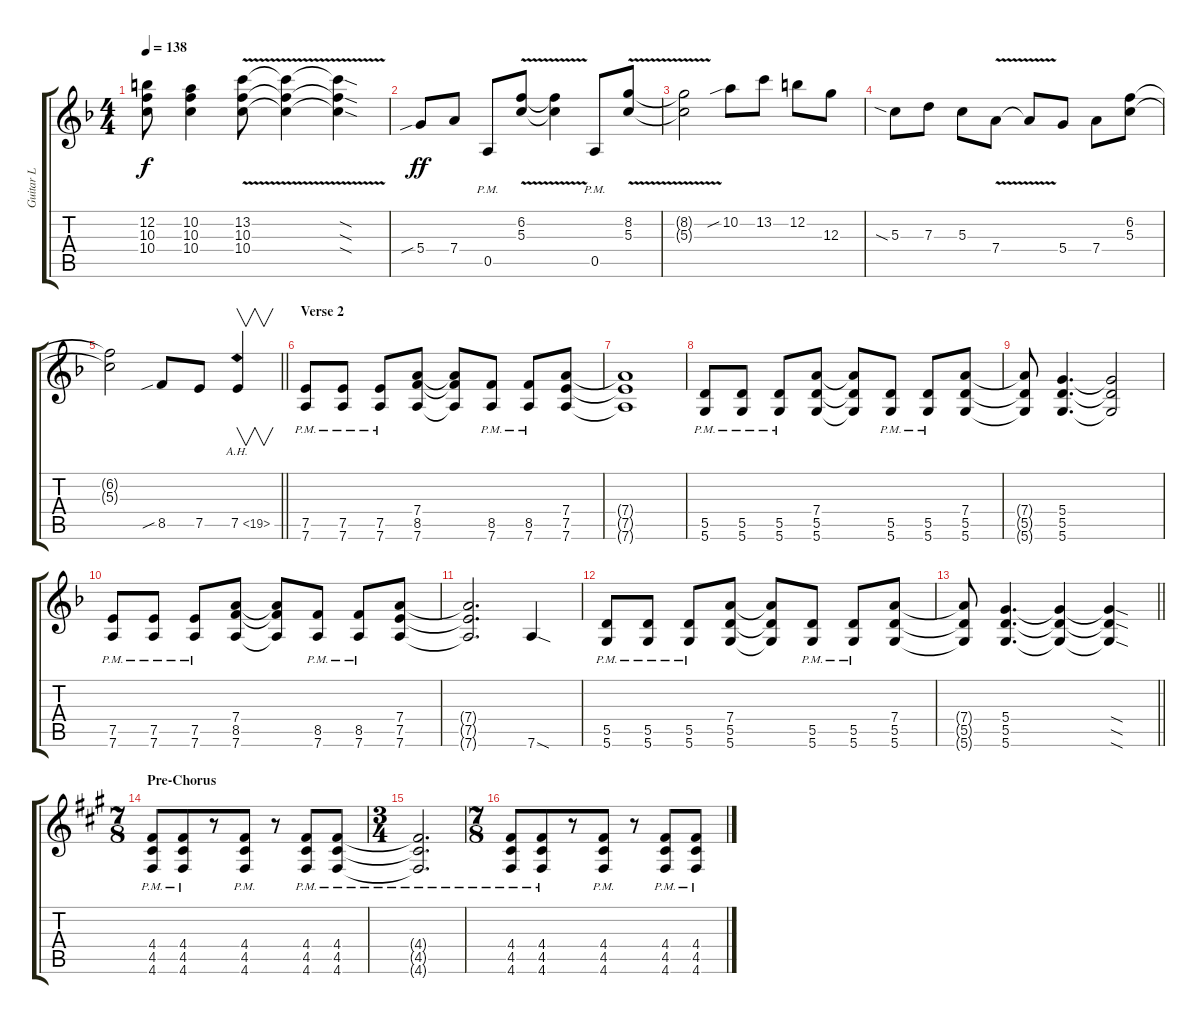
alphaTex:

\track ("Guitar L" "Guitar L") {instrument overdrivenguitar}
\staff {score tabs}
\tuning (E4 B3 G3 D3 A2 D2) {hide}
\ts (4 4)
\tempo 138
\clef g2
\ks f
(12.2{t} 10.3{t} 10.4{t}).8{dy f} (10.2 10.3 10.4).4 (13.2{v} 10.3{v} 10.4{v}).8 (13.2{v t} 10.3{v t} 10.4{v t}).4 (13.2{sod t} 10.3{sod t} 10.4{sod t}).4 |
5.4{sib}.8{dy ff} 7.4.8 0.5{pm}.8 (6.2{v} 5.3{v}).8 (6.2{v t} 5.3{v t}).4 0.5{pm}.8 (8.2{v} 5.3{v}).8 |
(8.2{v t} 5.3{v t}).2 10.2{sib}.8 13.2.8 12.2.8 12.3.8 |
5.3{sia}.8 7.3.8 5.3.8 7.4{v}.8 7.4{v t}.8 5.4.8 7.4.8 (6.2 5.3).8 |
\barLineRight lightlight
(6.2{t} 5.3{t}).2 8.5{sib}.8 7.5.8 7.5{ah 12}.4{v} |
\section ("" "Verse 2")
(7.5{pm} 7.6{pm}).8 (7.5{pm} 7.6{pm}).8 (7.5{pm} 7.6{pm}).8 (7.4 8.5 7.6).8 (7.4{t} 8.5{t} 7.6{t}).8 (8.5{pm} 7.6{pm}).8 (8.5{pm} 7.6{pm}).8 (7.4 7.5 7.6).8 |
(7.4{t} 7.5{t} 7.6{t}).1 |
(5.5{pm} 5.6{pm}).8 (5.5{pm} 5.6{pm}).8 (5.5{pm} 5.6{pm}).8 (7.4 5.5 5.6).8 (7.4{t} 5.5{t} 5.6{t}).8 (5.5{pm} 5.6{pm}).8 (5.5{pm} 5.6{pm}).8 (7.4 5.5 5.6).8 |
(7.4{t} 5.5{t} 5.6{t}).8 (5.4 5.5 5.6).4{d} (5.4{t} 5.5{t} 5.6{t}).2 |
(7.5{pm} 7.6{pm}).8 (7.5{pm} 7.6{pm}).8 (7.5{pm} 7.6{pm}).8 (7.4 8.5 7.6).8 (7.4{t} 8.5{t} 7.6{t}).8 (8.5{pm} 7.6{pm}).8 (8.5{pm} 7.6{pm}).8 (7.4 7.5 7.6).8 |
(7.4{t} 7.5{t} 7.6{t}).2{d} 7.6{sod}.4 |
(5.5{pm} 5.6{pm}).8 (5.5{pm} 5.6{pm}).8 (5.5{pm} 5.6{pm}).8 (7.4 5.5 5.6).8 (7.4{t} 5.5{t} 5.6{t}).8 (5.5{pm} 5.6{pm}).8 (5.5{pm} 5.6{pm}).8 (7.4 5.5 5.6).8 |
\barLineRight lightlight
(7.4{t} 5.5{t} 5.6{t}).8 (5.4 5.5 5.6).4{d} (5.4{t} 5.5{t} 5.6{t}).4 (5.4{sod t} 5.5{sod t} 5.6{sod t}).4 |
\ts (7 8)
\section ("" "Pre-Chorus")
\ks a
(4.4{pm} 4.5{pm} 4.6{pm}).8 (4.4{pm} 4.5{pm} 4.6{pm}).8 r.8 (4.4{pm} 4.5{pm} 4.6{pm}).8 r.8 (4.4{pm} 4.5{pm} 4.6{pm}).8 (4.4{pm} 4.5{pm} 4.6{pm}).8 |
\ts (3 4)
(4.4{pm t} 4.5{pm t} 4.6{pm t}).2{d} |
\ts (7 8)
(4.4{pm} 4.5{pm} 4.6{pm}).8 (4.4{pm} 4.5{pm} 4.6{pm}).8 r.8 (4.4{pm} 4.5{pm} 4.6{pm}).8 r.8 (4.4{pm} 4.5{pm} 4.6{pm}).8 (4.4{pm} 4.5{pm} 4.6{pm}).8
